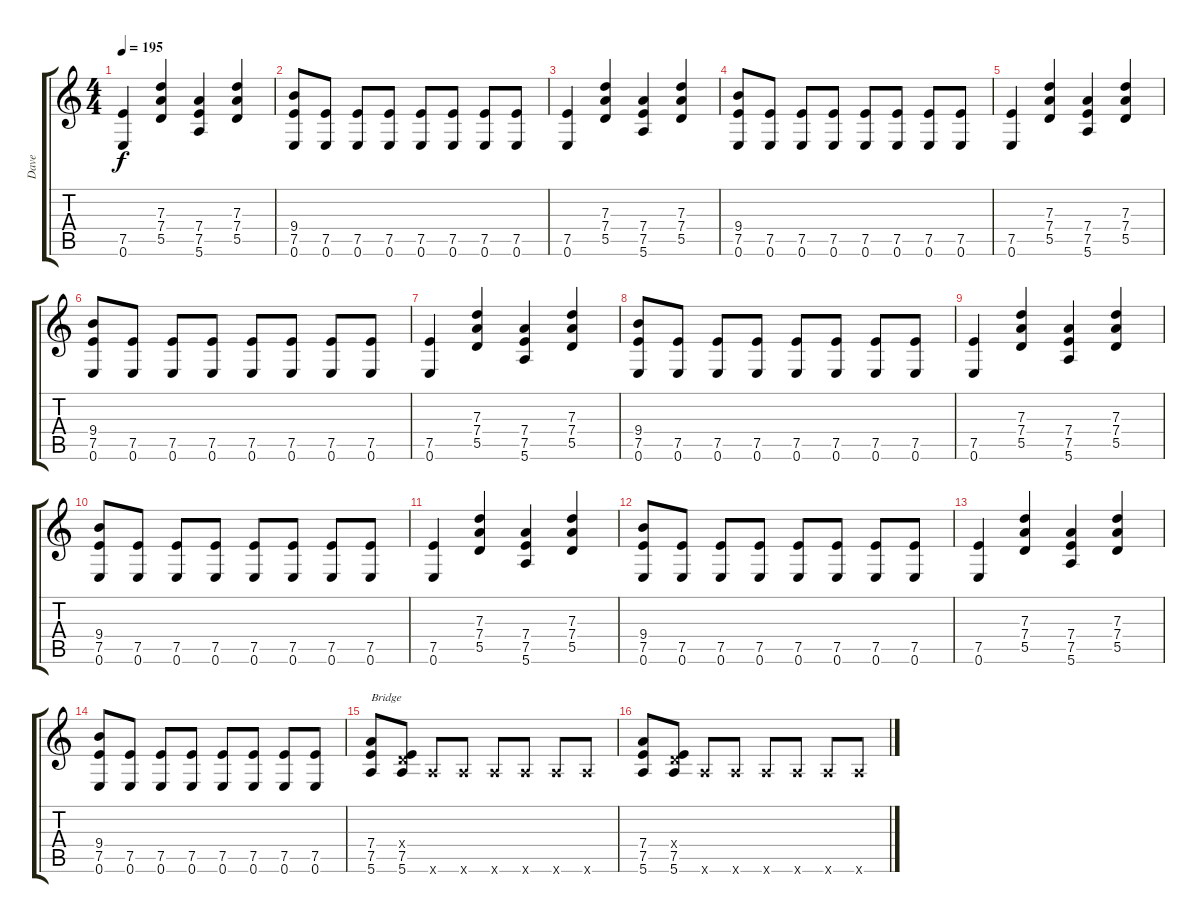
\track ("Dave" "Dave") {instrument distortionguitar}
\staff {score tabs}
\tuning (E4 B3 G3 D3 A2 E2) {hide}
\ts (4 4)
\tempo 195
\clef g2
\ks c
(7.5 0.6).4{dy f} (7.3 7.4 5.5).4 (7.4 7.5 5.6).4 (7.3 7.4 5.5).4 |
(9.4 7.5 0.6).8 (7.5 0.6).8 (7.5 0.6).8 (7.5 0.6).8 (7.5 0.6).8 (7.5 0.6).8 (7.5 0.6).8 (7.5 0.6).8 |
(7.5 0.6).4 (7.3 7.4 5.5).4 (7.4 7.5 5.6).4 (7.3 7.4 5.5).4 |
(9.4 7.5 0.6).8 (7.5 0.6).8 (7.5 0.6).8 (7.5 0.6).8 (7.5 0.6).8 (7.5 0.6).8 (7.5 0.6).8 (7.5 0.6).8 |
(7.5 0.6).4 (7.3 7.4 5.5).4 (7.4 7.5 5.6).4 (7.3 7.4 5.5).4 |
(9.4 7.5 0.6).8 (7.5 0.6).8 (7.5 0.6).8 (7.5 0.6).8 (7.5 0.6).8 (7.5 0.6).8 (7.5 0.6).8 (7.5 0.6).8 |
(7.5 0.6).4 (7.3 7.4 5.5).4 (7.4 7.5 5.6).4 (7.3 7.4 5.5).4 |
(9.4 7.5 0.6).8 (7.5 0.6).8 (7.5 0.6).8 (7.5 0.6).8 (7.5 0.6).8 (7.5 0.6).8 (7.5 0.6).8 (7.5 0.6).8 |
(7.5 0.6).4 (7.3 7.4 5.5).4 (7.4 7.5 5.6).4 (7.3 7.4 5.5).4 |
(9.4 7.5 0.6).8 (7.5 0.6).8 (7.5 0.6).8 (7.5 0.6).8 (7.5 0.6).8 (7.5 0.6).8 (7.5 0.6).8 (7.5 0.6).8 |
(7.5 0.6).4 (7.3 7.4 5.5).4 (7.4 7.5 5.6).4 (7.3 7.4 5.5).4 |
(9.4 7.5 0.6).8 (7.5 0.6).8 (7.5 0.6).8 (7.5 0.6).8 (7.5 0.6).8 (7.5 0.6).8 (7.5 0.6).8 (7.5 0.6).8 |
(7.5 0.6).4 (7.3 7.4 5.5).4 (7.4 7.5 5.6).4 (7.3 7.4 5.5).4 |
(9.4 7.5 0.6).8 (7.5 0.6).8 (7.5 0.6).8 (7.5 0.6).8 (7.5 0.6).8 (7.5 0.6).8 (7.5 0.6).8 (7.5 0.6).8 |
(7.4 7.5 5.6).8{txt "Bridge" volume 8} (0.4{x} 7.5 5.6).8 5.6{x}.8 5.6{x}.8 5.6{x}.8 5.6{x}.8 5.6{x}.8 5.6{x}.8 |
(7.4 7.5 5.6).8 (0.4{x} 7.5 5.6).8 5.6{x}.8 5.6{x}.8 5.6{x}.8 5.6{x}.8 5.6{x}.8 5.6{x}.8
